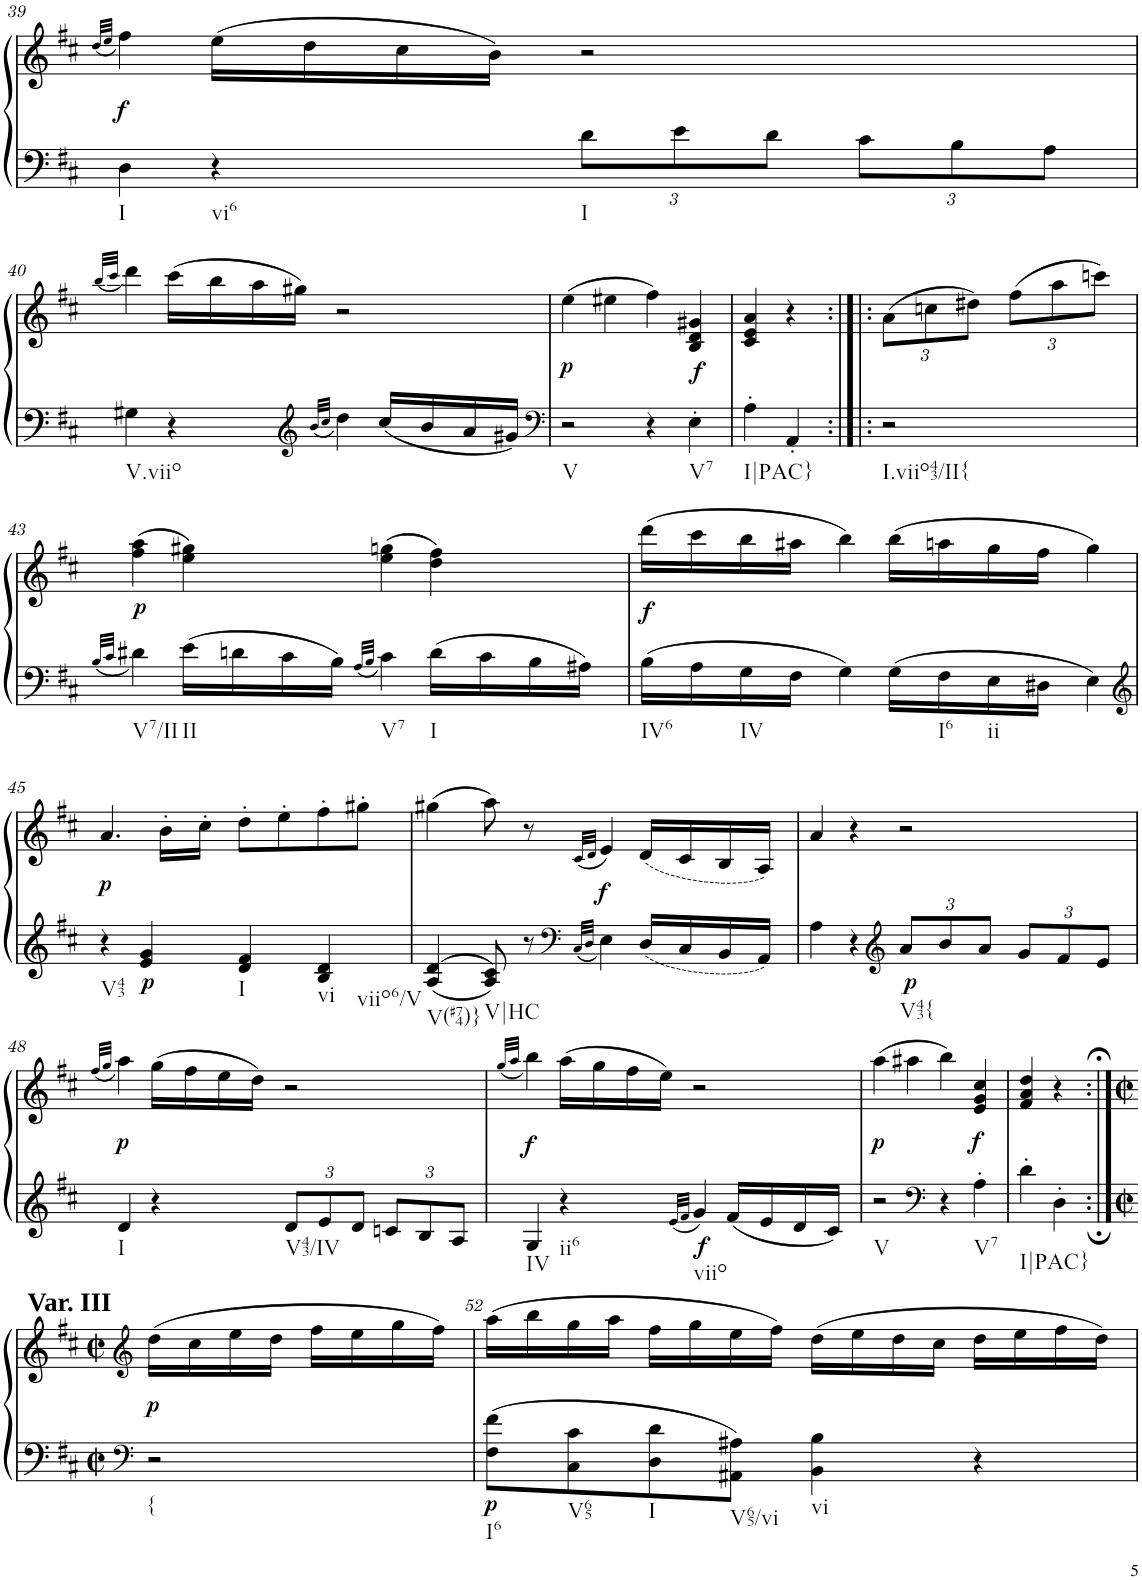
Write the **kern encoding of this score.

**kern	**kern	**dynam
*part1	*part1	*part1
*staff2	*staff1	*staff1/2
*I"unbenannt2	*	*
!!LO:PB:g=z
*clefF4	*clefG2	*
*k[f#c#]	*k[f#c#]	*
*M2/2	*M2/2	*
*met(c|)	*met(c|)	*
=39	=39	=39
.	(32qdd/LLL	.
.	32qee/JJJ	.
!LO:TX:b:t=I	!	!
!	!	!LO:DY:b
4D\	4ff#\)	f
!LO:TX:b:t=vi6	!	!
4r	(16ee\LL	.
.	16dd\	.
.	16cc#\	.
.	16b\JJ)	.
*Xbrackettup	*	*
!LO:TX:b:t=I	!	!
12d\L	2r	.
12e\	.	.
12d\J	.	.
12c#\L	.	.
12B\	.	.
12A\J	.	.
!!LO:LB:g=z
=40	=40	=40
.	(32qbb/LLL	.
.	32qccc#/JJJ	.
!LO:TX:b:t=V.viio	!	!
4G#X\	4ddd\)	.
4r	(16ccc#\LL	.
.	16bb\	.
.	16aa\	.
.	16gg#X\JJ)	.
*clefG2	*	*
32qb/LLL	.	.
32qcc#/JJJ	.	.
4dd\	2r	.
16cc#/LL	.	.
16b/	.	.
16a/	.	.
16g#X/JJ	.	.
=41	=41	=41
*clefF4	*	*
!LO:TX:b:t=V	!	!
!	!	!LO:DY:b
2r	(4ee\	p
.	4ee#X\	.
4r	4ff#\)	.
!LO:TX:b:t=V7	!	!
!	!	!LO:DY:b
4E'\	4B/ 4d/ 4g#X/	f
=42	=42	=42
!LO:TX:b:t=I|PAC}	!	!
4A'\	4c#/ 4e/ 4a/	.
4AA'/	4r	.
=42X5:|!|:	=42X5:|!|:	=42X5:|!|:
*	*Xbrackettup	*
!LO:TX:b:t=I.viio43/II{	!	!
2r	(12a\L	.
.	12ccn\	.
.	12dd#X\J)	.
.	(12ff#\L	.
.	12aa\	.
.	12cccn\J)	.
!!LO:LB:g=z
=43	=43	=43
32qB/LLL	.	.
32qc#/JJJ	.	.
!LO:TX:b:t=V7/II	!	!
!	!	!LO:DY:b
4d#X\	(4ff#\ 4aa\	p
!LO:TX:b:t=II	!	!
16e\LL	4ee\ 4gg#X\)	.
16dn\	.	.
16c#\	.	.
16B\JJ	.	.
32qA/LLL	.	.
32qB/JJJ	.	.
!LO:TX:b:t=V7	!	!
4c#\	(4ee\ 4ggn\	.
!LO:TX:b:t=I	!	!
16d\LL	4dd\ 4ff#\)	.
16c#\	.	.
16B\	.	.
16A#X\JJ	.	.
=44	=44	=44
!LO:TX:b:t=IV6	!	!
!	!	!LO:DY:b
16B\LL	(16ddd\LL	f
16A\	16ccc#\	.
!LO:TX:b:t=IV	!	!
16G\	16bb\	.
16F#\JJ	16aa#X\JJ	.
4G\	4bb\)	.
16G\LL	(16bb\LL	.
!LO:TX:b:t=I6	!	!
16F#\	16aan\	.
!LO:TX:b:t=ii	!	!
16E\	16gg\	.
16D#X\JJ	16ff#\JJ	.
4E\	4gg\)	.
!!LO:LB:g=z
=45	=45	=45
*clefG2	*	*
!LO:TX:b:t=V43	!	!
!	!	!LO:DY:b
4r	4.a/	p
!	!	!LO:DY:b=2
4e/ 4g/	.	p
.	16b'\LL	.
.	16cc#'\JJ	.
!LO:TX:b:t=I	!	!
4d/ 4f#/	8dd'\L	.
.	8ee'\	.
!LO:TX:b:t=vi	!	!
!LO:TX:b:t=viio6/V	!	!
4B/ 4d/	8ff#'\	.
.	8gg#X'\J	.
=46	=46	=46
!LO:TX:b:t=V(#74)}	!	!
4A/ 4d/	(4gg#X\	.
!LO:TX:b:t=V|HC	!	!
8A/ 8c#/	8aa\)	.
8r	8r	.
*clefF4	*	*
32qC#/LLL	(32qc#/LLL	.
32qD/JJJ	32qd/JJJ	.
!	!	!LO:DY:b
4E\	4e/)	f
16D/LL	(16d/LL	.
16C#/	16c#/	.
16BB/	16B/	.
16AA/JJ	16A/JJ)	.
=47	=47	=47
4A\	4a/	.
4r	4r	.
*clefG2	*	*
!LO:TX:b:t=V43{	!	!
!	!	!LO:DY:b=2
12a/L	2r	p
12b/	.	.
12a/J	.	.
12g/L	.	.
12f#/	.	.
12e/J	.	.
!!LO:LB:g=z
=48	=48	=48
.	(32qff#/LLL	.
.	32qgg/JJJ	.
!LO:TX:b:t=I	!	!
!	!	!LO:DY:b
4d/	4aa\)	p
4r	(16gg\LL	.
.	16ff#\	.
.	16ee\	.
.	16dd\JJ)	.
!LO:TX:b:t=V43/IV	!	!
12d/L	2r	.
12e/	.	.
12d/J	.	.
12cn/L	.	.
12B/	.	.
12A/J	.	.
=49	=49	=49
.	(32qgg/LLL	.
.	32qaa/JJJ	.
!LO:TX:b:t=IV	!	!
!	!	!LO:DY:b
4G/	4bb\)	f
!LO:TX:b:t=ii6	!	!
4r	(16aa\LL	.
.	16gg\	.
.	16ff#\	.
.	16ee\JJ)	.
32qe/LLL	.	.
32qf#/JJJ	.	.
!LO:TX:b:t=viio	!	!
!	!	!LO:DY:b=2
4g/	2r	f
16f#/LL	.	.
16e/	.	.
16d/	.	.
16c#/JJ	.	.
=50	=50	=50
!LO:TX:b:t=V	!	!
!	!	!LO:DY:b
2r	(4aa\	p
.	4aa#X\	.
*clefF4	*	*
4r	4bb\)	.
!LO:TX:b:t=V7	!	!
!	!	!LO:DY:b
4A'\	4e/ 4g/ 4cc#/	f
=51	=51	=51
!LO:TX:b:t=I|PAC}	!	!
4d'\	4f#/ 4a/ 4dd/	.
4D'\	4r	.
!!LO:LB:g=z
=51X6:|!	=51X6:|!	=51X6:|!
*clefF4	*clefG2	*
*M2/2	*M2/2	*
*met(c|)	*met(c|)	*
!	!LO:TX:a:B:t=Var. III	!
!LO:TX:b:t={	!	!
!	!	!LO:DY:b
2r	(16dd\LL	p
.	16cc#\	.
.	16ee\	.
.	16dd\JJ	.
.	16ff#\LL	.
.	16ee\	.
.	16gg\	.
.	16ff#\JJ)	.
=52	=52	=52
!LO:TX:b:t=I6	!	!
!	!	!LO:DY:b=2
8F#\ 8f#\L	(16aa\LL	p
.	16bb\	.
!LO:TX:b:t=V65	!	!
8C#\ 8c#\	16gg\	.
.	16aa\JJ	.
!LO:TX:b:t=I	!	!
8D\ 8d\	16ff#\LL	.
.	16gg\	.
!LO:TX:b:t=V65/vi	!	!
8AA#X\ 8A#X\J	16ee\	.
.	16ff#\JJ)	.
!LO:TX:b:t=vi	!	!
4BB\ 4B\	(16dd\LL	.
.	16ee\	.
.	16dd\	.
.	16cc#\JJ	.
4r	16dd\LL	.
.	16ee\	.
.	16ff#\	.
.	16dd\JJ)	.
=	=	=
*-	*-	*-
